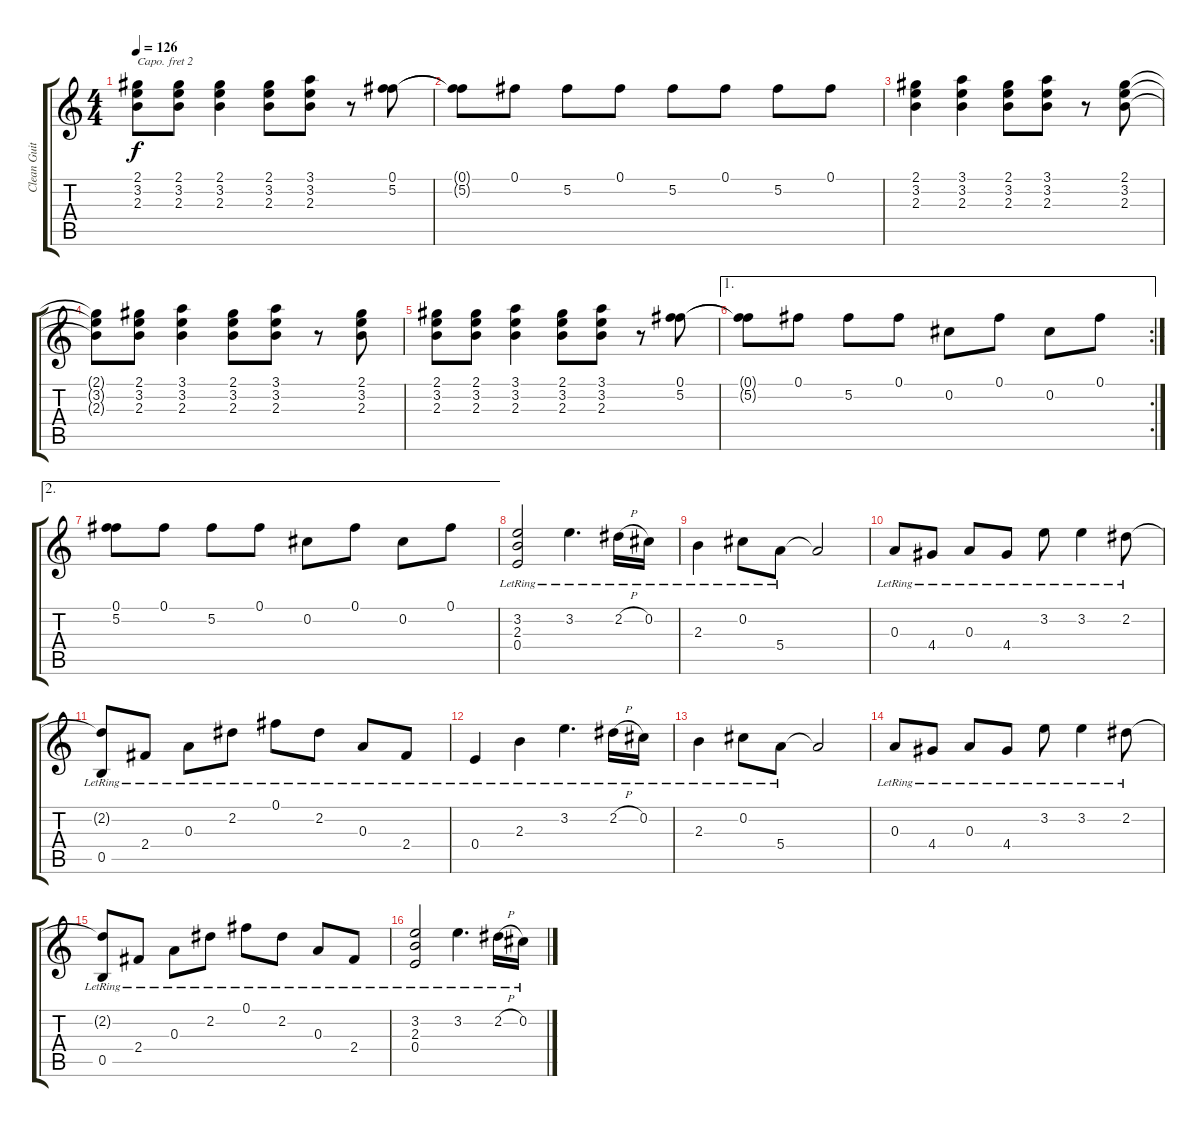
\track ("Clean Guitar Lead 1" "Clean Guit") {instrument electricguitarclean}
\staff {score tabs}
\capo 2
\tuning (E4 B3 G3 D3 A2 E2) {hide}
\ts (4 4)
\tempo 126
\clef g2
\ks c
(2.1{t} 3.2{t} 2.3{t}).8{dy f} (2.1 3.2 2.3).8 (2.1 3.2 2.3).4 (2.1 3.2 2.3).8 (3.1 3.2 2.3).8 r.8 (0.1 5.2).8 |
(0.1{t} 5.2{t}).8 0.1.8 5.2.8 0.1.8 5.2.8 0.1.8 5.2.8 0.1.8 |
(2.1 3.2 2.3).4 (3.1 3.2 2.3).4 (2.1 3.2 2.3).8 (3.1 3.2 2.3).8 r.8 (2.1 3.2 2.3).8 |
(2.1{t} 3.2{t} 2.3{t}).8 (2.1 3.2 2.3).8 (3.1 3.2 2.3).4 (2.1 3.2 2.3).8 (3.1 3.2 2.3).8 r.8 (2.1 3.2 2.3).8 |
(2.1 3.2 2.3).8 (2.1 3.2 2.3).8 (3.1 3.2 2.3).4 (2.1 3.2 2.3).8 (3.1 3.2 2.3).8 r.8 (0.1 5.2).8 |
\ae 1
\rc 2
(0.1{t} 5.2{t}).8 0.1.8 5.2.8 0.1.8 0.2.8 0.1.8 0.2.8 0.1.8 |
\ae 2
(0.1 5.2).8 0.1.8 5.2.8 0.1.8 0.2.8 0.1.8 0.2.8 0.1.8 |
(3.2{lr} 2.3{lr} 0.4{lr}).2 3.2{lr}.4{d} 2.2{h lr}.16 0.2{lr}.16 |
2.3{lr}.4 0.2{lr}.8 5.4{lr}.8 5.4{t}.2 |
0.3{lr}.8 4.4{lr}.8 0.3{lr}.8 4.4{lr}.8 3.2{lr}.8 3.2{lr}.4 2.2{lr}.8 |
(2.2{t} 0.5{lr}).8 2.4{lr}.8 0.3{lr}.8 2.2{lr}.8 0.1{lr}.8 2.2{lr}.8 0.3{lr}.8 2.4{lr}.8 |
0.4{lr}.4 2.3{lr}.4 3.2{lr}.4{d} 2.2{h lr}.16 0.2{lr}.16 |
2.3{lr}.4 0.2{lr}.8 5.4{lr}.8 5.4{t}.2 |
0.3{lr}.8 4.4{lr}.8 0.3{lr}.8 4.4{lr}.8 3.2{lr}.8 3.2{lr}.4 2.2{lr}.8 |
(2.2{t} 0.5{lr}).8 2.4{lr}.8 0.3{lr}.8 2.2{lr}.8 0.1{lr}.8 2.2{lr}.8 0.3{lr}.8 2.4{lr}.8 |
(3.2{lr} 2.3{lr} 0.4{lr}).2 3.2{lr}.4{d} 2.2{h lr}.16 0.2{lr}.16
